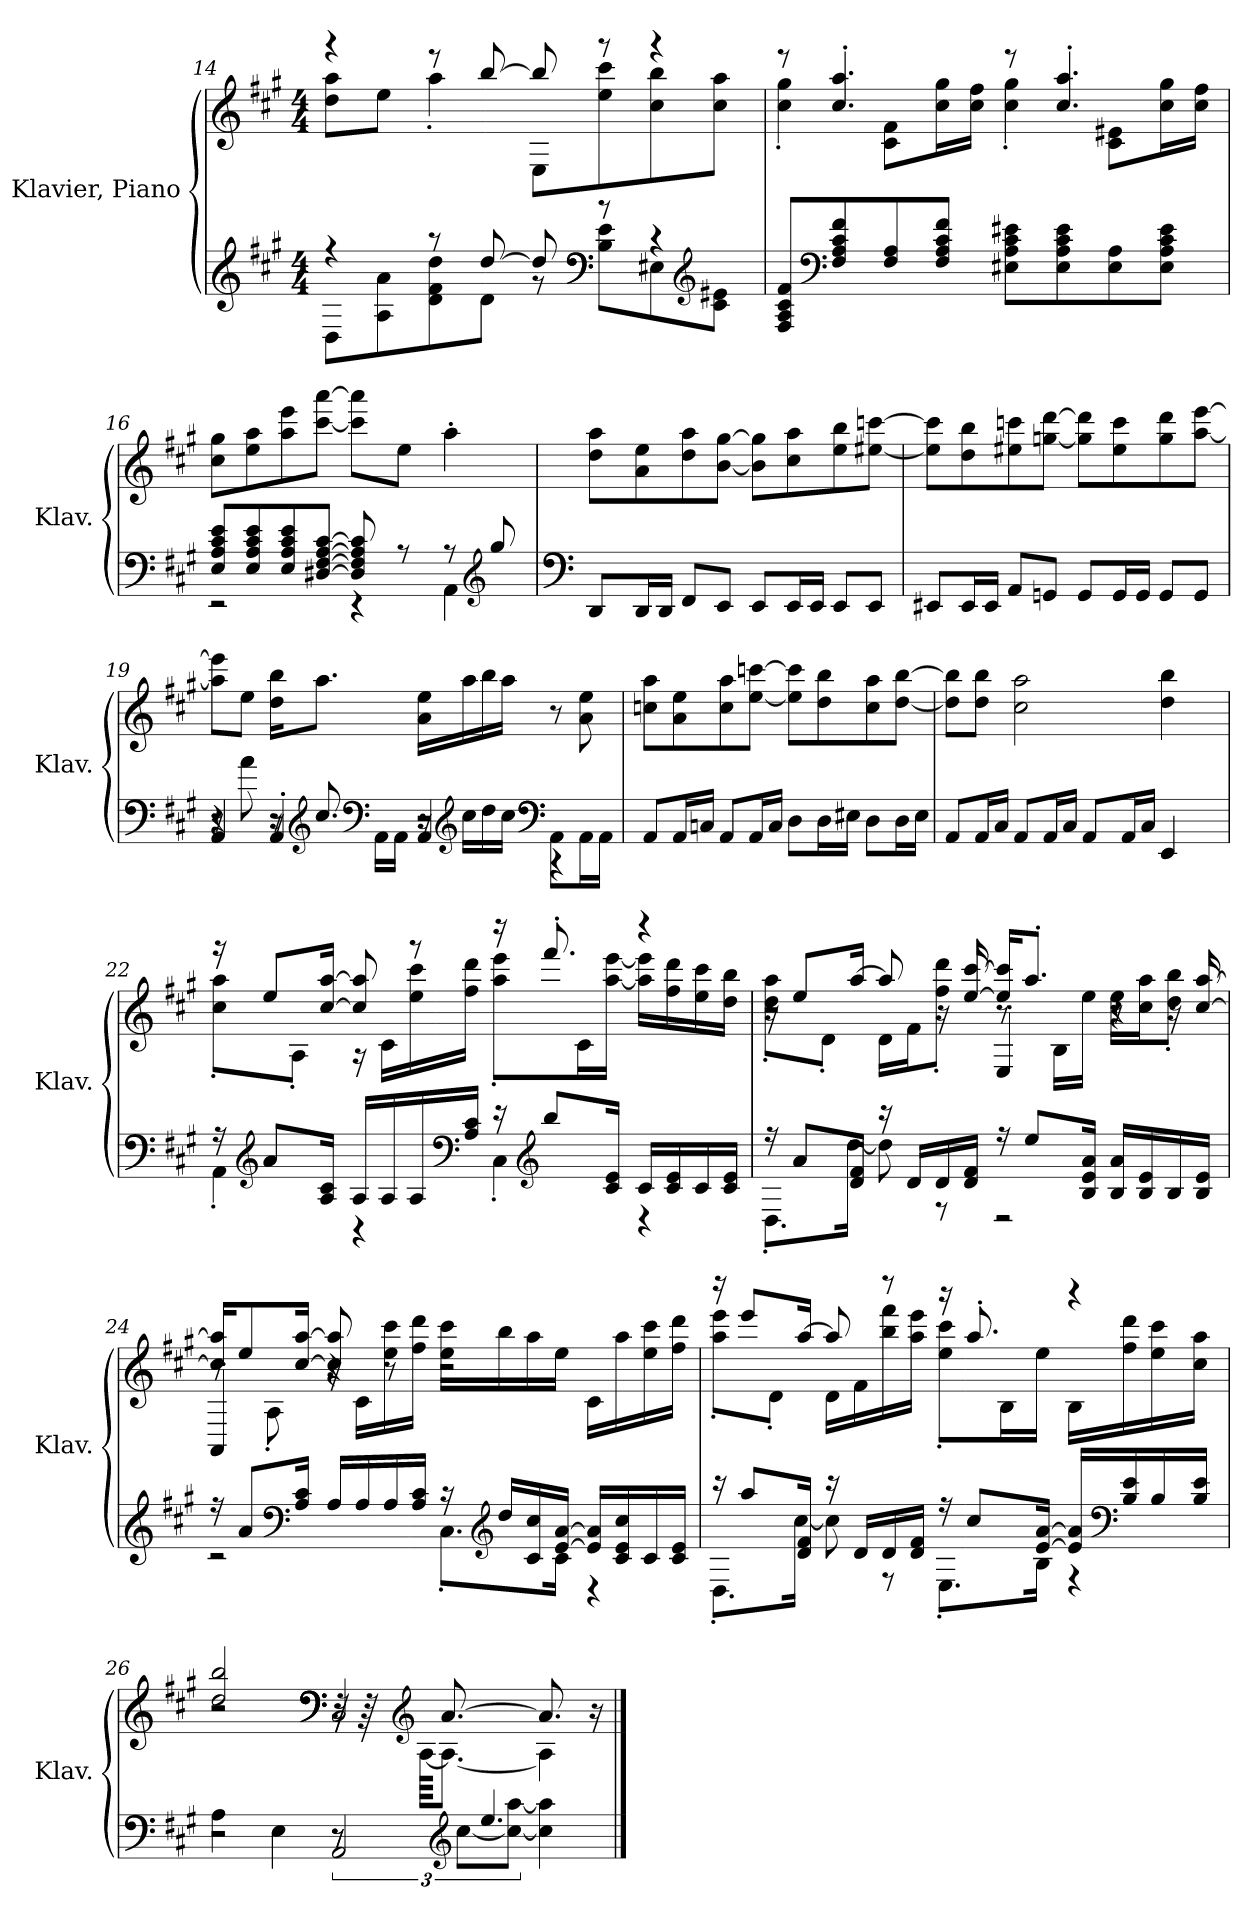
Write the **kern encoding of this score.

**kern	**kern
*part1	*part1
*staff2	*staff1
*I"Klavier, Piano	*
*I'Klav.	*
*clefG2	*clefG2
*k[f#c#g#]	*k[f#c#g#]
*M4/4	*M4/4
=14	=14
*^	*^
4r	8D\L	4r	8dd\ 8aa\L
.	8A\ 8a\	.	8ee\J
8r	8d\ 8f#\ 8dd\	8r	4aa'\
[8dd/	8d\J	[8bb/	.
8dd/]	8r	8bb/]	8E\L
*clefF4	*	*	*
8r	8B\ 8e\L	8r	8ee\ 8ccc#\
4r	8E#X\	4r	8cc#\ 8bb\
*clefG2	*	*	*
.	8c#\ 8e#X\J	.	8cc#\ 8aa\J
*v	*v	*	*
!!LO:LB:g=z	!!
=15	=15	=15
8F#/ 8A/ 8c#/ 8f#/L	8r	4cc#\' 4gg#\'
*clefF4	*	*
8F#/ 8A/ 8c#/ 8f#/	4.cc#/' 4.aa/'	.
8F#/ 8A/	.	8c#\ 8f#\L
8F#/ 8A/ 8c#/ 8f#/J	.	16cc#\ 16gg#\L
.	.	16cc#\ 16ff#\JJ
8E#X\ 8A\ 8c#\ 8e#X\L	8r	4cc#\' 4gg#\'
8E#\ 8A\ 8c#\ 8e#\	4.cc#/' 4.aa/'	.
8E#\ 8A\	.	8c#\ 8e#X\L
8E#\ 8A\ 8c#\ 8e#\J	.	16cc#\ 16gg#\L
.	.	16cc#\ 16ff#\JJ
=16	=16	=16
*^	*^	*^
8E/ 8A/ 8c#/ 8e/L	2r	8cc#\ 8gg#\L	2ryy	2ryy	2ryy
8E/ 8A/ 8c#/ 8e/	.	8ee\ 8aa\	.	.	.
8E/ 8A/ 8c#/ 8e/	.	8aa\ 8eee\	.	.	.
[8D#X/ [8F#/ [8A/ [8c#/J	.	[8ccc#\ [8aaa\J	.	.	.
8D#/] 8F#/] 8A/] 8c#/]	4r	8ccc#\] 8aaa\]L	16ryy	8.ryy	4ryy
*	*	*MM89	*	*	*
.	.	.	4..ryy	.	.
8r	.	8ee\J	.	.	.
*	*	*MM88	*	*	*
.	.	.	.	4ryy	.
8r	4AA\	4aa'\	.	.	16ryy
*	*	*MM87	*	*	*
.	.	.	.	.	8.ryy
*clefG2	*	*	*	*	*
8gg#/	.	.	.	.	.
*	*	*MM86	*	*	*
.	.	.	.	16ryy	.
*v	*v	*	*	*	*
*	*v	*v	*v	*v
!!LO:LB:g=z
=17	=17
*clefF4	*
*	*^
8DD/L	8dd\ 8aa\L	16ryy
*	*MM90	*
.	.	2...ryy
16DD/L	8a\ 8ee\	.
16DD/JJ	.	.
8FF#/L	8dd\ 8aa\	.
8EE/J	[8b\ [8gg#\J	.
8EE/L	8b\] 8gg#\]L	.
16EE/L	8cc#\ 8aa\	.
16EE/JJ	.	.
8EE/L	8ee\ 8bb\	.
8EE/J	[8ee#X\ [8cccn\J	.
*	*v	*v
=18	=18
8EE#X/L	8ee#\] 8ccc\]L
16EE#/L	8dd\ 8bb\
16EE#/JJ	.
8AA/L	8ee#X\ 8cccn\
8GGn/J	[8ggn\ [8ddd\J
8GG/L	8gg\] 8ddd\]L
16GG/L	8ee#\ 8ccc\
16GG/JJ	.
8GG/L	8gg\ 8ddd\
8GG/J	[8aa\ [8eee\J
!!LO:LB:g=z
=19	=19
*^	*
*	*^	*
4r	8r	4AA/	8aa\] 8eee\]L
.	8a\	.	8ee\J
16r	8r	4AA'/	16dd\ 16bb\KL
*clefG2	*	*	*
8.cc#/	.	.	8.aa\J
*clefF4	*	*	*
.	16AA\LL	.	.
.	16AA\JJ	.	.
2r	16r	4AA/	16a\ 16ee\LL
*clefG2	*	*	*
.	16cc#\LL	.	16aa\
.	16dd\	.	16bb\
.	16cc#\JJ	.	16aa\JJ
*clefF4	*	*	*
.	8AA\L	4r	8r
.	16AA\L	.	8a\ 8ee\
.	16AA\JJ	.	.
*v	*v	*v	*
=20	=20
8AA/L	8ccn\ 8aa\L
16AA/L	8a\ 8ee\
16Cn/JJ	.
8AA/L	8cc\ 8aa\
16AA/L	[8ee\ [8cccn\J
16C/JJ	.
8D\L	8ee\] 8ccc\]L
16D\L	8dd\ 8bb\
16E#X\JJ	.
8D\L	8cc\ 8aa\
16D\L	[8dd\ [8bb\J
16E#\JJ	.
!!LO:PB:g=z
=21	=21
*	*^
*	*	*^
*	*	*	*^
8AA/L	8dd\] 8bb\]L	2ryy	2ryy	2...ryy
16AA/L	8dd\ 8bb\J	.	.	.
16C#/JJ	.	.	.	.
8AA/L	2cc#\ 2aa\	.	.	.
16AA/L	.	.	.	.
16C#/JJ	.	.	.	.
8AA/L	.	16ryy	4ryy	.
*	*MM89	*	*	*
.	.	4..ryy	.	.
16AA/L	.	.	.	.
*	*MM88	*	*	*
16C#/JJ	.	.	.	.
4EE/	4dd\ 4bb\	.	16ryy	.
*	*MM87	*	*	*
.	.	.	8.ryy	.
*	*MM86	*	*	*
.	.	.	.	16ryy
*	*	*v	*v	*v
=22	=22	=22
*^	*	*
16r	4AA'\	16r	8cc#\' 8aa\'L
*clefG2	*	*	*
*	*	*MM90	*
8a/L	.	8ee/L	.
.	.	.	8A'\J
16A/ 16c#/Jk	.	[16cc#/ [16aa/Jk	.
16A/LL	4r	8cc#/] 8aa/]	16r
16A/	.	.	16c#\LL
16A/	.	8r	16ee\ 16ccc#\
*clefF4	*	*	*
16A/ 16c#/JJ	.	.	16ff#\ 16ddd\JJ
16r	4C#'\	16r	8aa\' 8eee\'L
*clefG2	*	*	*
8bb/L	.	8.fff#'/	.
.	.	.	16c#\L
16c#/ 16e/Jk	.	.	[16aa\ [16eee\JJ
16c#/LL	4r	4r	16aa\] 16eee\]LL
16c#/ 16e/	.	.	16ff#\ 16ddd\
16c#/	.	.	16ee\ 16ccc#\
16c#/ 16e/JJ	.	.	16dd\ 16bb\JJ
!!LO:LB:g=z
=23	=23	=23	=23
*	*	*	*^
16r	8.D'\L	16r	8dd\' 8aa\'L	2r
8a/L	.	8ee/L	.	.
.	.	.	8d'\J	.
16d/ 16f#/Jk	[16dd\Jk	[16aa/Jk	.	.
16r	8dd\]	8aa/]	16d\LL	.
16d/LL	.	.	16f#\J	.
16d/	8r	16r	8ff#\' 8ddd\'J	.
16d/ 16f#/JJ	.	[16ee/ [16ccc#/	.	.
16r	2r	16ee/] 16ccc#/]KL	8r	4E'/
*	*	*MM89	*	*
8ee/L	.	8.aa'/J	.	.
.	.	.	16B\LL	.
*	*	*MM88	*	*
16B/ 16e/ 16a/Jk	.	.	16ee\JJ	.
16B/ 16a/LL	.	8r	16ee\LL	4r
*	*	*MM87	*	*
16B/ 16e/	.	.	16cc#\ 16aa\J	.
16B/	.	16r	8dd\' 8bb\'J	.
*	*	*MM86	*	*
16B/ 16e/JJ	.	[16cc#/ [16aa/	.	.
!!LO:LB:g=z	!!	!!
=24	=24	=24	=24	=24
16r	2r	16cc#/] 16aa/]KL	8r	4AA'/
*	*	*MM90	*	*
8a/L	.	8ee/	.	.
.	.	.	8A'\	.
*clefF4	*	*	*	*
16A/ 16c#/Jk	.	[16cc#/ [16aa/Jk	.	.
16A/LL	.	8cc#/] 8aa/]	16r	4r
16A/	.	.	16c#\LL	.
16A/	.	8r	16ee\ 16ccc#\	.
16A/ 16c#/JJ	.	.	16ff#\ 16ddd\JJ	.
16r	8.C#'\L	2r	16ee\ 16ccc#\LL	2r
*clefG2	*	*	*	*
16dd/LL	.	.	16bb\	.
16c#/ 16cc#/	.	.	16aa\	.
[16e/ [16a/JJ	16c#\Jk	.	16ee\JJ	.
16e/] 16a/]LL	4r	.	16c#\LL	.
16c#/ 16e/ 16cc#/	.	.	16aa\	.
16c#/	.	.	16ee\ 16ccc#\	.
16c#/ 16e/JJ	.	.	16ff#\ 16ddd\JJ	.
!!LO:LB:g=z
=25	=25	=25	=25	=25
*	*	*	*^	*^
*	*	*	*	*	*	*
16r	8.D'\L	16r	8aa\' 8eee\'L	2ryy	2ryy	2ryy
8aa/L	.	8eee/L	.	.	.	.
.	.	.	8d'\J	.	.	.
16d/ 16f#/Jk	[16cc#\Jk	[16aa/Jk	.	.	.	.
16r	8cc#\]	8aa/]	16d\LL	.	.	.
16d/LL	.	.	16f#\	.	.	.
16d/	8r	8r	16bb\ 16fff#\	.	.	.
16d/ 16f#/JJ	.	.	16aa\ 16eee\JJ	.	.	.
16r	8.E'\L	16r	8ee\' 8ccc#\'L	8ryy	4ryy	4ryy
8cc#/L	.	8.aa'/	.	.	.	.
.	.	.	16B\L	64ryy	.	.
*	*	*MM85	*	*	*	*
.	.	.	.	4ryy	.	.
[16e/ [16a/Jk	16B\Jk	.	16ee\JJ	.	.	.
16e/] 16a/]LL	4r	4r	16B\LL	.	32ryy	8ryy
*	*	*MM81	*	*	*	*
.	.	.	.	.	8..ryy	.
*clefF4	*	*	*	*	*	*
16B/ 16e/	.	.	16ff#\ 16ddd\	.	.	.
16B/	.	.	16ee\ 16ccc#\	.	.	32.ryy
.	.	.	.	16..ryy	.	.
*	*	*MM77	*	*	*	*
.	.	.	.	.	.	16ryy
16B/ 16e/JJ	.	.	16cc#\ 16aa\JJ	.	.	.
.	.	.	.	.	.	64ryy
*	*	*	*	*v	*v	*v
=26	=26	=26	=26	=26
*	*^	*	*	*
2r	4A\	2r	2dd/ 2bb/	2r	2r
.	4E\	.	.	.	.
*	*	*	*clefF4	*	*
8r	12r	2AA/	16r	32r	2C#/
.	.	.	.	64r	.
*	*	*	*clefG2	*	*
.	.	.	.	[64A\KKKL	.
.	.	.	[8.a/	8.A\J_	.
*clefG2	*	*	*	*	*
.	[12cc#\L	.	.	.	.
4.ee/	.	.	.	.	.
.	12cc#\_ [12aa\J	.	.	.	.
.	4cc#\] 4aa\]	.	8.a/]	4A\]	.
.	.	.	16r	.	.
*v	*v	*v	*	*	*
*	*v	*v	*v
==	==
*-	*-
